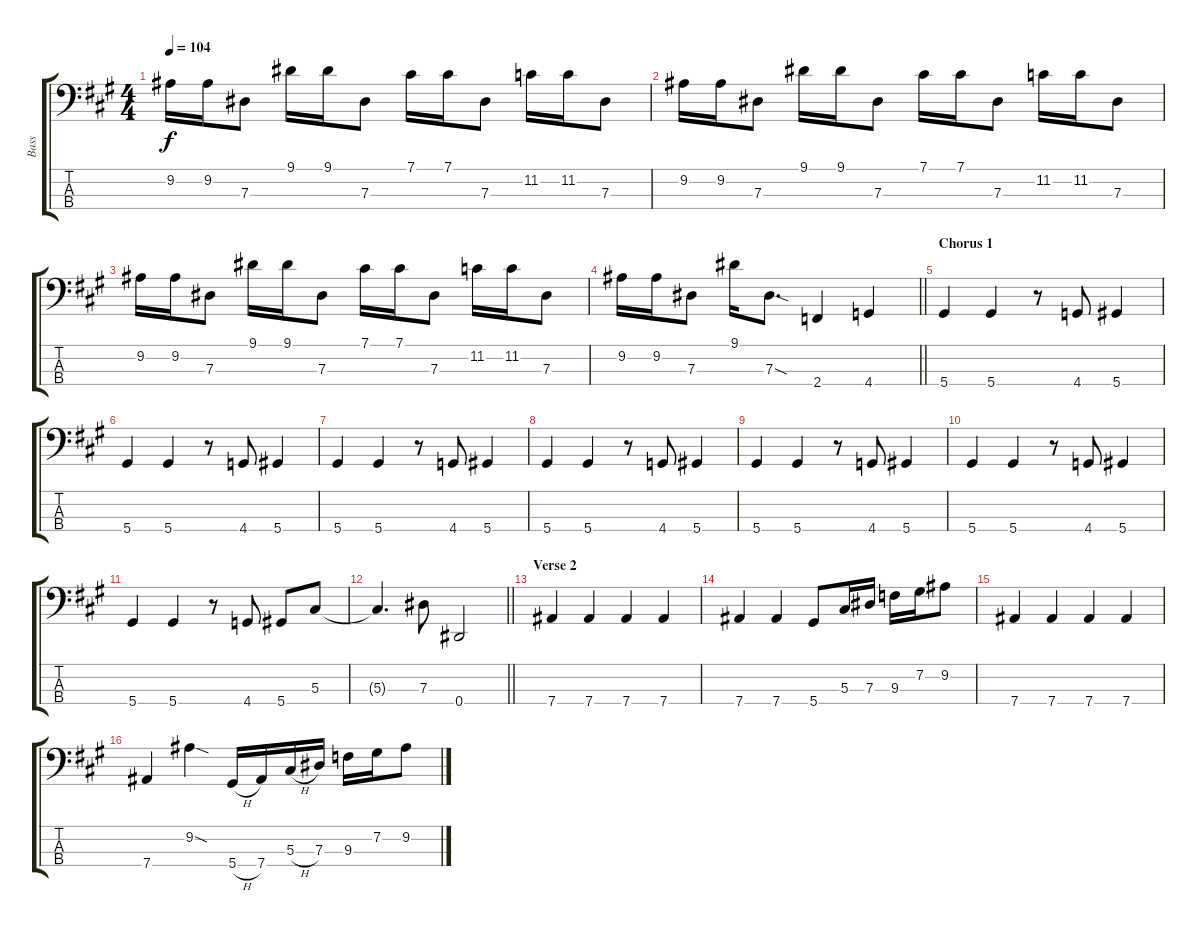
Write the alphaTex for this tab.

\track ("Bass" "Bass") {instrument electricbassfinger}
\staff {score tabs}
\tuning (Gb2 Db2 Ab1 Eb1) {hide}
\ts (4 4)
\tempo 104
\clef f4
\ks a
9.2.16{dy f} 9.2.16 7.3.8 9.1.16 9.1.16 7.3.8 7.1.16 7.1.16 7.3.8 11.2.16 11.2.16 7.3.8 |
9.2.16 9.2.16 7.3.8 9.1.16 9.1.16 7.3.8 7.1.16 7.1.16 7.3.8 11.2.16 11.2.16 7.3.8 |
9.2.16 9.2.16 7.3.8 9.1.16 9.1.16 7.3.8 7.1.16 7.1.16 7.3.8 11.2.16 11.2.16 7.3.8 |
\barLineRight lightlight
9.2.16 9.2.16 7.3.8 9.1.16 7.3{sod}.8{d} 2.4.4 4.4.4 |
\section ("" "Chorus 1")
5.4.4 5.4.4 r.8 4.4.8 5.4.4 |
5.4.4 5.4.4 r.8 4.4.8 5.4.4 |
5.4.4 5.4.4 r.8 4.4.8 5.4.4 |
5.4.4 5.4.4 r.8 4.4.8 5.4.4 |
5.4.4 5.4.4 r.8 4.4.8 5.4.4 |
5.4.4 5.4.4 r.8 4.4.8 5.4.4 |
5.4.4 5.4.4 r.8 4.4.8 5.4.8 5.3.8 |
\barLineRight lightlight
5.3{t}.4{d} 7.3.8 0.4.2 |
\section ("" "Verse 2")
7.4.4 7.4.4 7.4.4 7.4.4 |
7.4.4 7.4.4 5.4.8 5.3.16 7.3.16 9.3.16 7.2.16 9.2.8 |
7.4.4 7.4.4 7.4.4 7.4.4 |
7.4.4 9.2{sod}.4 5.4{h}.16 7.4.16 5.3{h}.16 7.3.16 9.3.16 7.2.16 9.2.8
